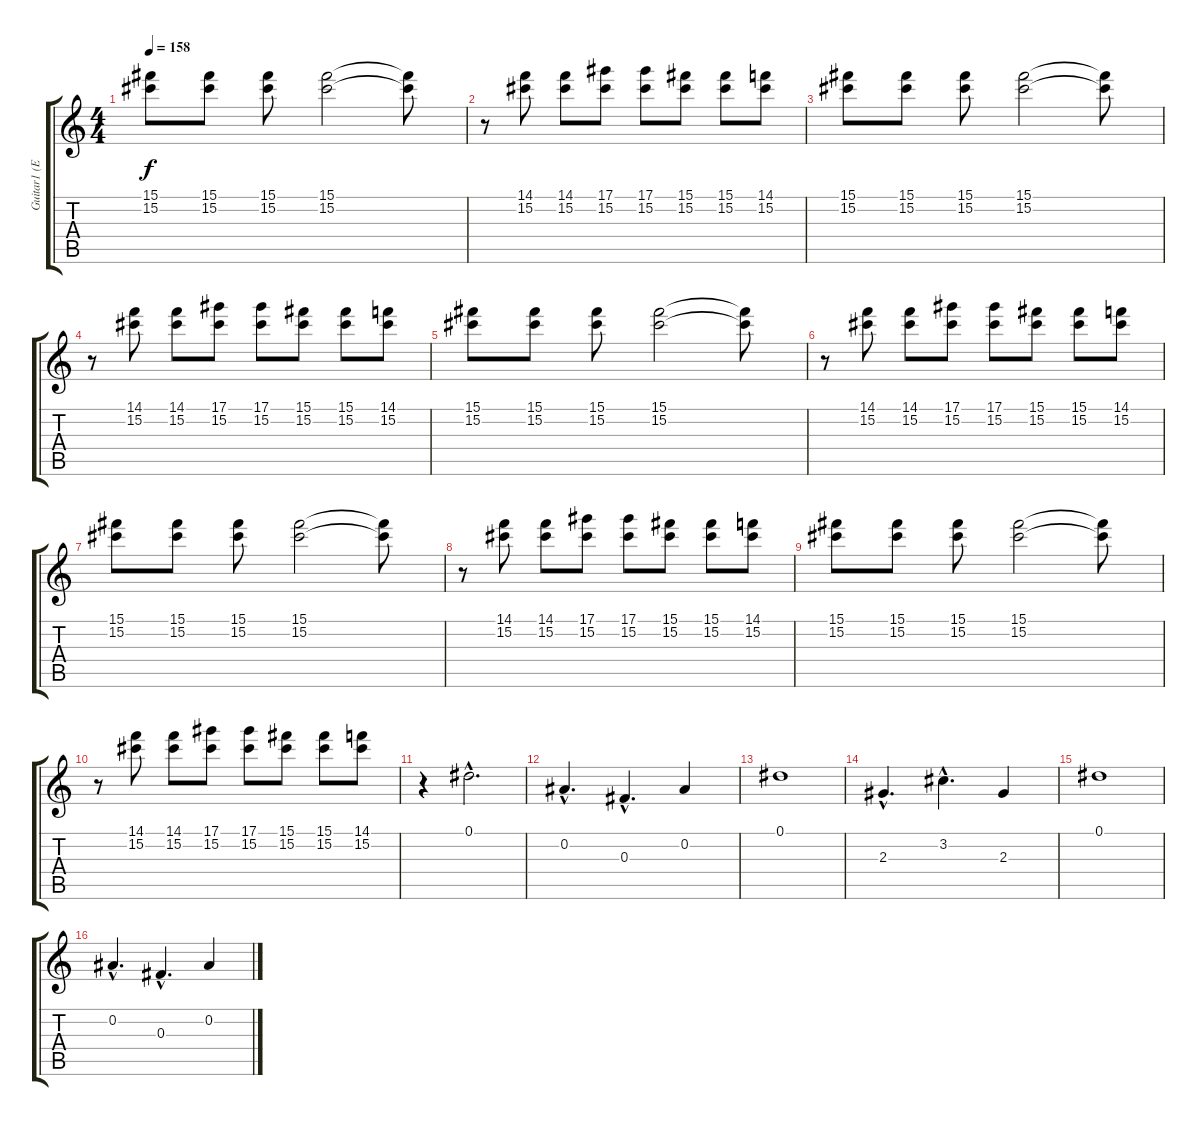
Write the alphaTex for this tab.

\track ("Guitar1 (EFX L)" "Guitar1 (E") {instrument distortionguitar}
\staff {score tabs}
\tuning (Eb4 Bb3 Gb3 Db3 Ab2 Eb2) {hide}
\ts (4 4)
\tempo 158
\clef g2
\ks c
(15.1 15.2).8{dy f} (15.1 15.2).8 (15.1 15.2).8 (15.1 15.2).2 (15.1{t} 15.2{t}).8 |
r.8 (14.1 15.2).8 (14.1 15.2).8 (17.1 15.2).8 (17.1 15.2).8 (15.1 15.2).8 (15.1 15.2).8 (14.1 15.2).8 |
(15.1 15.2).8 (15.1 15.2).8 (15.1 15.2).8 (15.1 15.2).2 (15.1{t} 15.2{t}).8 |
r.8 (14.1 15.2).8 (14.1 15.2).8 (17.1 15.2).8 (17.1 15.2).8 (15.1 15.2).8 (15.1 15.2).8 (14.1 15.2).8 |
(15.1 15.2).8 (15.1 15.2).8 (15.1 15.2).8 (15.1 15.2).2 (15.1{t} 15.2{t}).8 |
r.8 (14.1 15.2).8 (14.1 15.2).8 (17.1 15.2).8 (17.1 15.2).8 (15.1 15.2).8 (15.1 15.2).8 (14.1 15.2).8 |
(15.1 15.2).8 (15.1 15.2).8 (15.1 15.2).8 (15.1 15.2).2 (15.1{t} 15.2{t}).8 |
r.8 (14.1 15.2).8 (14.1 15.2).8 (17.1 15.2).8 (17.1 15.2).8 (15.1 15.2).8 (15.1 15.2).8 (14.1 15.2).8 |
(15.1 15.2).8 (15.1 15.2).8 (15.1 15.2).8 (15.1 15.2).2 (15.1{t} 15.2{t}).8 |
r.8 (14.1 15.2).8 (14.1 15.2).8 (17.1 15.2).8 (17.1 15.2).8 (15.1 15.2).8 (15.1 15.2).8 (14.1 15.2).8 |
r.4 0.1{hac}.2{d instrument guitarharmonics} |
0.2{hac}.4{d} 0.3{hac}.4{d} 0.2.4 |
0.1.1 |
2.3{hac}.4{d} 3.2{hac}.4{d} 2.3.4 |
0.1.1 |
0.2{hac}.4{d} 0.3{hac}.4{d} 0.2.4
